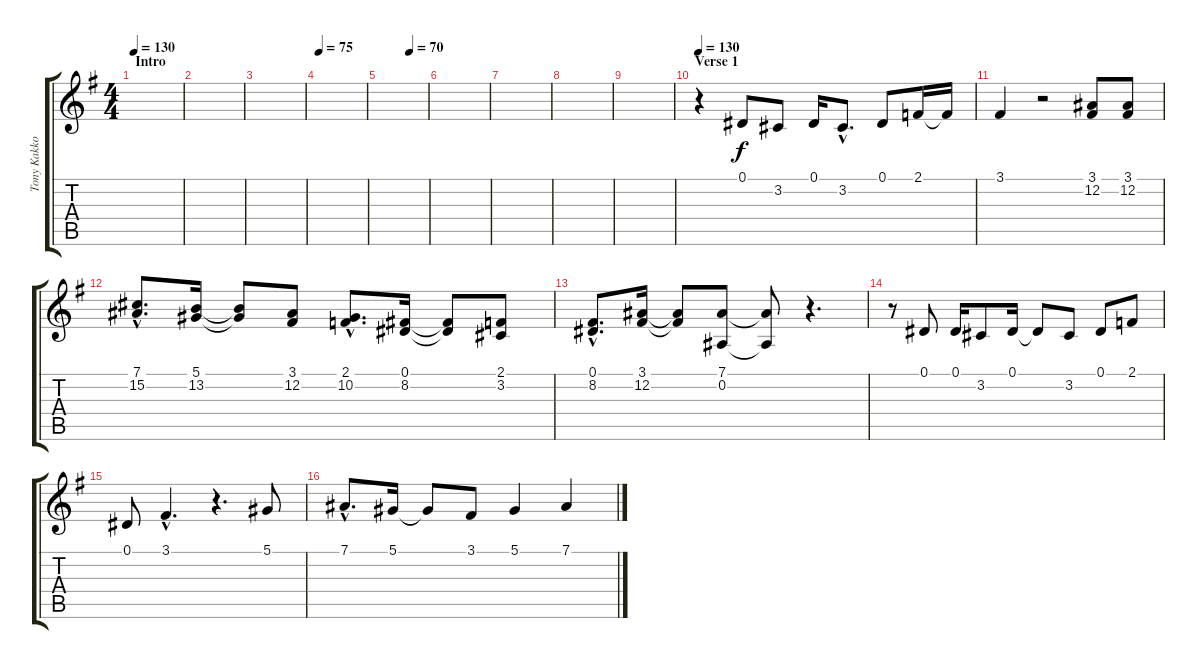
\track ("Tony Kakko" "Tony Kakko") {instrument lead6voice}
\staff {score tabs}
\tuning (Eb4 Bb3 Gb3 Db3 Ab2 Eb2) {hide}
\ts (4 4)
\section ("" "Intro")
\tempo 130
\tempo 75
\tempo 130
\clef g2
\ks eminor
|
|
|
\tempo 75
|
\tempo (70 0.625)
|
|
|
|
|
\section ("" "Verse 1")
\tempo 130
r.4 0.1.8 3.2.8 0.1.16 3.2{hac}.8{d} 0.1.8 2.1.16 2.1{t}.16 |
3.1.4 r.2 (3.1 12.2).8 (3.1 12.2).8 |
(7.1{hac} 15.2{hac}).8{d} (5.1 13.2).16 (5.1{t} 13.2{t}).8 (3.1 12.2).8 (2.1{hac} 10.2{hac}).8{d} (0.1 8.2).16 (0.1{t} 8.2{t}).8 (2.1 3.2).8 |
(0.1{hac} 8.2{hac}).8{d} (3.1 12.2).16 (3.1{t} 12.2{t}).8 (7.1 0.2).8 (7.1{t} 0.2{t}).8 r.4{d} |
r.8 0.1.8 0.1.16 3.2.8 0.1.16 0.1{t}.8 3.2.8 0.1.8 2.1.8 |
0.1.8 3.1{hac}.4{d} r.4{d} 5.1.8 |
7.1{hac}.8{d} 5.1.16 5.1{t}.8 3.1.8 5.1.4 7.1.4
